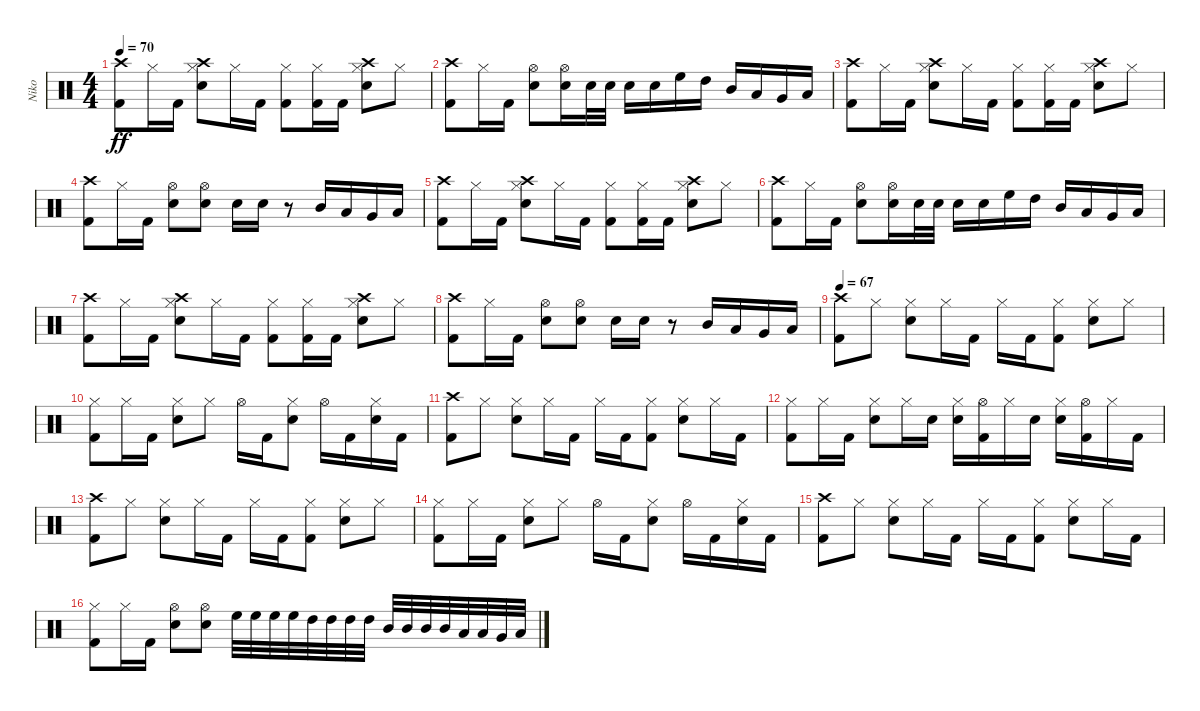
\track ("Niko" "Niko") {instrument percussion}
\staff {score}
\articulation defaults
\ts (4 4)
\tempo 70
\clef neutral
\ks c
("Kick (hit) 2" "Crash high (hit)").8{dy ff} "Hi-Hat (closed)".16 "Kick (hit) 2".16 ("Snare (hit) 2" "Hi-Hat (closed)" "Crash high (hit)").8 "Hi-Hat (closed)".16 "Kick (hit) 2".16 ("Kick (hit) 2" "Hi-Hat (closed)").8 ("Kick (hit) 2" "Hi-Hat (closed)").16 "Kick (hit) 2".16 ("Snare (hit) 2" "Hi-Hat (closed)" "Crash high (hit)").8 "Hi-Hat (closed)".8 |
("Kick (hit) 2" "Crash high (hit)").8 "Hi-Hat (closed)".16 "Kick (hit) 2".16 ("Snare (hit) 2" "Hi-Hat (open)").8 ("Snare (hit) 2" "Hi-Hat (open)").16 "Snare (hit) 2".32 "Snare (hit) 2".32 "Snare (hit) 2".16 "Snare (hit) 2".16 "High Floor Tom (hit)".16 "High Tom (hit)".16 "Mid Tom (hit)".16 "Low Tom (hit)".16 "Very Low Tom (hit)".16 "Low Floor Tom (hit)".16 |
("Kick (hit) 2" "Crash high (hit)").8 "Hi-Hat (closed)".16 "Kick (hit) 2".16 ("Snare (hit) 2" "Hi-Hat (closed)" "Crash high (hit)").8 "Hi-Hat (closed)".16 "Kick (hit) 2".16 ("Kick (hit) 2" "Hi-Hat (closed)").8 ("Kick (hit) 2" "Hi-Hat (closed)").16 "Kick (hit) 2".16 ("Snare (hit) 2" "Hi-Hat (closed)" "Crash high (hit)").8 "Hi-Hat (closed)".8 |
("Kick (hit) 2" "Crash high (hit)").8 "Hi-Hat (closed)".16 "Kick (hit) 2".16 ("Snare (hit) 2" "Hi-Hat (open)").8 ("Snare (hit) 2" "Hi-Hat (open)").8 "Snare (hit) 2".16 "Snare (hit) 2".16 r.8 "Mid Tom (hit)".16 "Low Tom (hit)".16 "Very Low Tom (hit)".16 "Low Floor Tom (hit)".16 |
("Kick (hit) 2" "Crash high (hit)").8 "Hi-Hat (closed)".16 "Kick (hit) 2".16 ("Snare (hit) 2" "Hi-Hat (closed)" "Crash high (hit)").8 "Hi-Hat (closed)".16 "Kick (hit) 2".16 ("Kick (hit) 2" "Hi-Hat (closed)").8 ("Kick (hit) 2" "Hi-Hat (closed)").16 "Kick (hit) 2".16 ("Snare (hit) 2" "Hi-Hat (closed)" "Crash high (hit)").8 "Hi-Hat (closed)".8 |
("Kick (hit) 2" "Crash high (hit)").8 "Hi-Hat (closed)".16 "Kick (hit) 2".16 ("Snare (hit) 2" "Hi-Hat (open)").8 ("Snare (hit) 2" "Hi-Hat (open)").16 "Snare (hit) 2".32 "Snare (hit) 2".32 "Snare (hit) 2".16 "Snare (hit) 2".16 "High Floor Tom (hit)".16 "High Tom (hit)".16 "Mid Tom (hit)".16 "Low Tom (hit)".16 "Very Low Tom (hit)".16 "Low Floor Tom (hit)".16 |
("Kick (hit) 2" "Crash high (hit)").8 "Hi-Hat (closed)".16 "Kick (hit) 2".16 ("Snare (hit) 2" "Hi-Hat (closed)" "Crash high (hit)").8 "Hi-Hat (closed)".16 "Kick (hit) 2".16 ("Kick (hit) 2" "Hi-Hat (closed)").8 ("Kick (hit) 2" "Hi-Hat (closed)").16 "Kick (hit) 2".16 ("Snare (hit) 2" "Hi-Hat (closed)" "Crash high (hit)").8 "Hi-Hat (closed)".8 |
("Kick (hit) 2" "Crash high (hit)").8 "Hi-Hat (closed)".16 "Kick (hit) 2".16 ("Snare (hit) 2" "Hi-Hat (open)").8 ("Snare (hit) 2" "Hi-Hat (open)").8 "Snare (hit) 2".16 "Snare (hit) 2".16 r.8 "Mid Tom (hit)".16 "Low Tom (hit)".16 "Very Low Tom (hit)".16 "Low Floor Tom (hit)".16 |
\tempo 67
("Kick (hit) 2" "Crash high (hit)").8 "Hi-Hat (closed)".8 ("Snare (hit) 2" "Hi-Hat (closed)").8 "Hi-Hat (closed)".16 "Kick (hit) 2".16 "Hi-Hat (closed)".16 "Kick (hit) 2".16 ("Kick (hit) 2" "Hi-Hat (closed)").8 ("Snare (hit) 2" "Hi-Hat (closed)").8 "Hi-Hat (closed)".8 |
("Kick (hit) 2" "Hi-Hat (closed)").8 "Hi-Hat (closed)".16 "Kick (hit) 2".16 ("Snare (hit) 2" "Hi-Hat (closed)").8 "Hi-Hat (closed)".8 "Hi-Hat (open)".16 "Kick (hit) 2".16 ("Snare (hit) 2" "Hi-Hat (closed)").8 "Hi-Hat (open)".16 "Kick (hit) 2".16 ("Snare (hit) 2" "Hi-Hat (closed)").16 "Kick (hit) 2".16 |
("Kick (hit) 2" "Crash high (hit)").8 "Hi-Hat (closed)".8 ("Snare (hit) 2" "Hi-Hat (closed)").8 "Hi-Hat (closed)".16 "Kick (hit) 2".16 "Hi-Hat (closed)".16 "Kick (hit) 2".16 ("Kick (hit) 2" "Hi-Hat (closed)").8 ("Snare (hit) 2" "Hi-Hat (closed)").8 "Hi-Hat (closed)".16 "Kick (hit) 2".16 |
("Kick (hit) 2" "Hi-Hat (closed)").8 "Hi-Hat (closed)".16 "Kick (hit) 2".16 ("Snare (hit) 2" "Hi-Hat (closed)").8 "Hi-Hat (closed)".16 "Snare (hit) 2".16 ("Snare (hit) 2" "Hi-Hat (closed)").16 ("Kick (hit) 2" "Hi-Hat (open)").16 "Hi-Hat (closed)".16 "Snare (hit) 2".16 ("Snare (hit) 2" "Hi-Hat (closed)").16 ("Kick (hit) 2" "Hi-Hat (open)").16 "Hi-Hat (closed)".16 "Kick (hit) 2".16 |
("Kick (hit) 2" "Crash high (hit)").8 "Hi-Hat (closed)".8 ("Snare (hit) 2" "Hi-Hat (closed)").8 "Hi-Hat (closed)".16 "Kick (hit) 2".16 "Hi-Hat (closed)".16 "Kick (hit) 2".16 ("Kick (hit) 2" "Hi-Hat (closed)").8 ("Snare (hit) 2" "Hi-Hat (closed)").8 "Hi-Hat (closed)".8 |
("Kick (hit) 2" "Hi-Hat (closed)").8 "Hi-Hat (closed)".16 "Kick (hit) 2".16 ("Snare (hit) 2" "Hi-Hat (closed)").8 "Hi-Hat (closed)".8 "Hi-Hat (open)".16 "Kick (hit) 2".16 ("Snare (hit) 2" "Hi-Hat (closed)").8 "Hi-Hat (open)".16 "Kick (hit) 2".16 ("Snare (hit) 2" "Hi-Hat (closed)").16 "Kick (hit) 2".16 |
("Kick (hit) 2" "Crash high (hit)").8 "Hi-Hat (closed)".8 ("Snare (hit) 2" "Hi-Hat (closed)").8 "Hi-Hat (closed)".16 "Kick (hit) 2".16 "Hi-Hat (closed)".16 "Kick (hit) 2".16 ("Kick (hit) 2" "Hi-Hat (closed)").8 ("Snare (hit) 2" "Hi-Hat (closed)").8 "Hi-Hat (closed)".16 "Kick (hit) 2".16 |
("Kick (hit) 2" "Hi-Hat (closed)").8 "Hi-Hat (closed)".16 "Kick (hit) 2".16 ("Snare (hit) 2" "Hi-Hat (open)").8 ("Snare (hit) 2" "Hi-Hat (open)").8 "High Floor Tom (hit)".32 "High Floor Tom (hit)".32 "High Floor Tom (hit)".32 "High Floor Tom (hit)".32 "High Tom (hit)".32 "High Tom (hit)".32 "High Tom (hit)".32 "High Tom (hit)".32 "Mid Tom (hit)".32 "Mid Tom (hit)".32 "Mid Tom (hit)".32 "Mid Tom (hit)".32 "Low Tom (hit)".32 "Low Tom (hit)".32 "Very Low Tom (hit)".32 "Low Floor Tom (hit)".32
